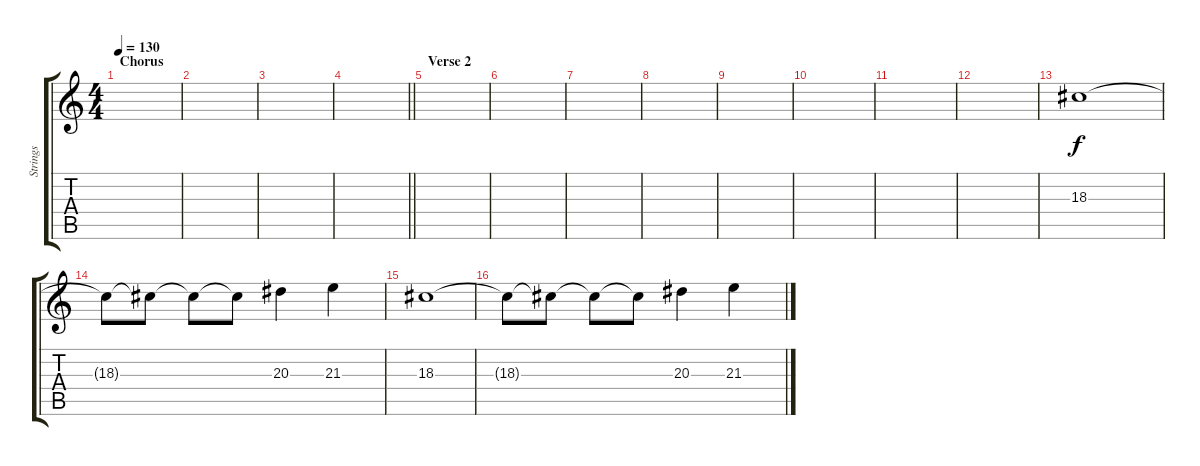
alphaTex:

\track ("Strings" "Strings") {instrument voiceoohs}
\staff {score tabs}
\tuning (E4 B3 G3 D3 A2 E2) {hide}
\ts (4 4)
\section ("" "Chorus")
\tempo 130
\clef g2
\ks c
|
|
|
\barLineRight lightlight
|
\section ("" "Verse 2")
|
|
|
|
|
|
|
|
18.3.1 |
18.3{t}.8 18.3{t}.8 18.3{t}.8 18.3{t}.8 20.3.4 21.3.4 |
18.3.1 |
18.3{t}.8 18.3{t}.8 18.3{t}.8 18.3{t}.8 20.3.4 21.3.4
